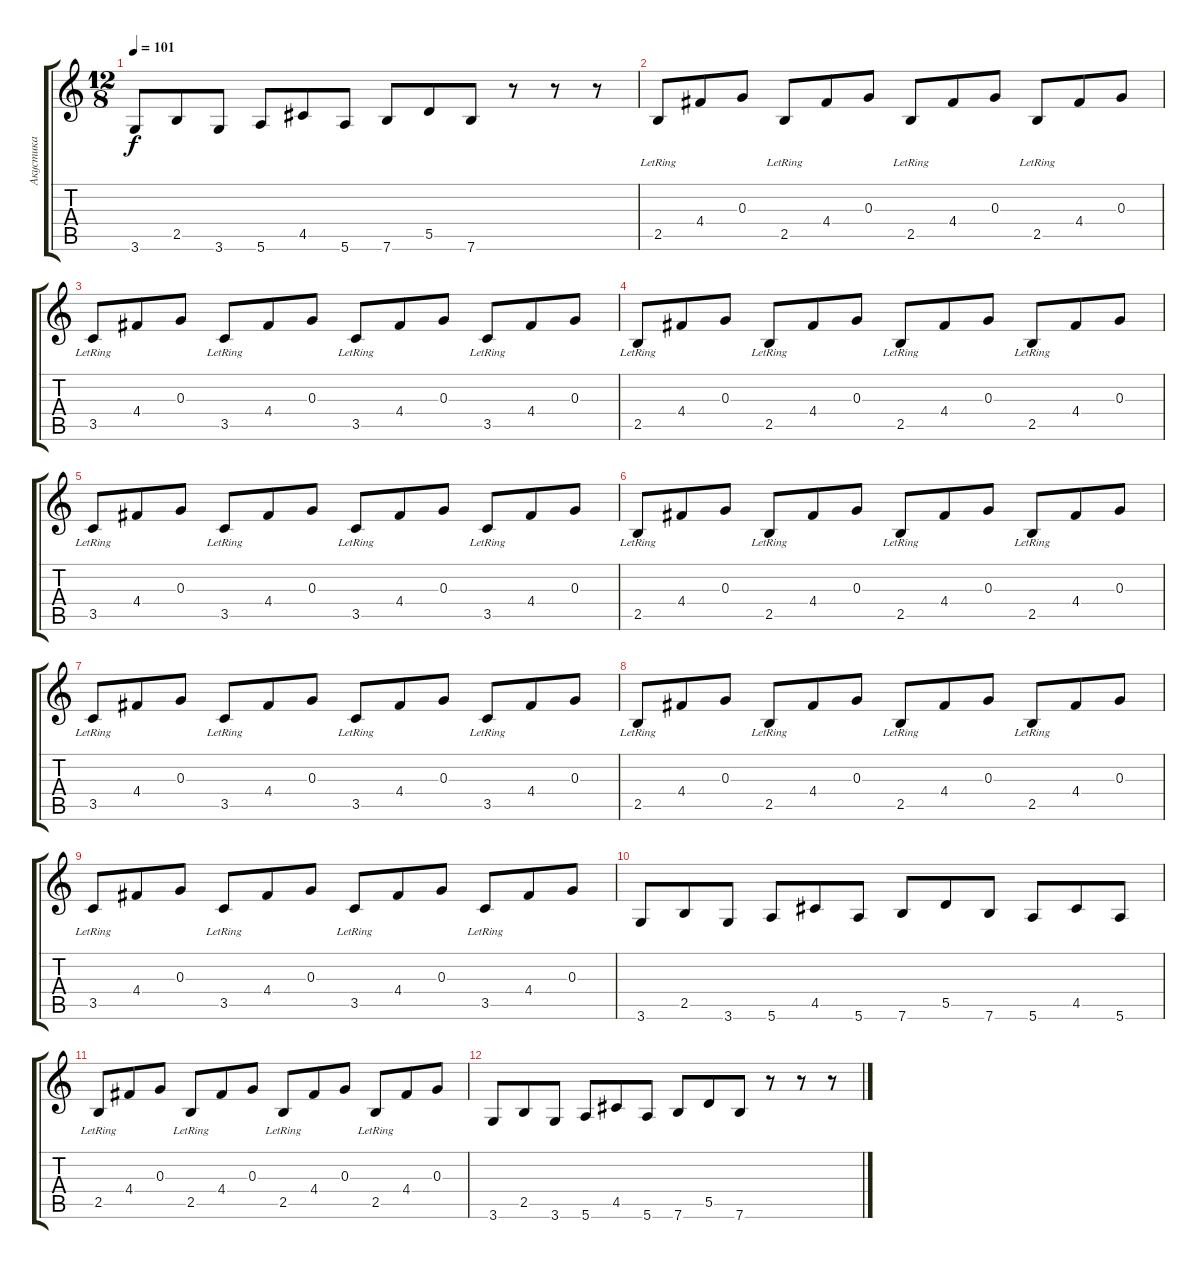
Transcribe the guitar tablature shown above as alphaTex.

\track ("Акустика" "Акустика") {instrument acousticguitarsteel}
\staff {score tabs}
\tuning (E4 B3 G3 D3 A2 E2) {hide}
\ts (12 8)
\tempo 101
\clef g2
\ks c
3.6.8{dy f} 2.5.8 3.6.8 5.6.8 4.5.8 5.6.8 7.6.8 5.5.8 7.6.8 r.8 r.8 r.8 |
2.5{lr}.8 4.4.8 0.3.8 2.5{lr}.8 4.4.8 0.3.8 2.5{lr}.8 4.4.8 0.3.8 2.5{lr}.8 4.4.8 0.3.8 |
3.5{lr}.8 4.4.8 0.3.8 3.5{lr}.8 4.4.8 0.3.8 3.5{lr}.8 4.4.8 0.3.8 3.5{lr}.8 4.4.8 0.3.8 |
2.5{lr}.8 4.4.8 0.3.8 2.5{lr}.8 4.4.8 0.3.8 2.5{lr}.8 4.4.8 0.3.8 2.5{lr}.8 4.4.8 0.3.8 |
3.5{lr}.8 4.4.8 0.3.8 3.5{lr}.8 4.4.8 0.3.8 3.5{lr}.8 4.4.8 0.3.8 3.5{lr}.8 4.4.8 0.3.8 |
2.5{lr}.8 4.4.8 0.3.8 2.5{lr}.8 4.4.8 0.3.8 2.5{lr}.8 4.4.8 0.3.8 2.5{lr}.8 4.4.8 0.3.8 |
3.5{lr}.8 4.4.8 0.3.8 3.5{lr}.8 4.4.8 0.3.8 3.5{lr}.8 4.4.8 0.3.8 3.5{lr}.8 4.4.8 0.3.8 |
2.5{lr}.8 4.4.8 0.3.8 2.5{lr}.8 4.4.8 0.3.8 2.5{lr}.8 4.4.8 0.3.8 2.5{lr}.8 4.4.8 0.3.8 |
3.5{lr}.8 4.4.8 0.3.8 3.5{lr}.8 4.4.8 0.3.8 3.5{lr}.8 4.4.8 0.3.8 3.5{lr}.8 4.4.8 0.3.8 |
3.6.8 2.5.8 3.6.8 5.6.8 4.5.8 5.6.8 7.6.8 5.5.8 7.6.8 5.6.8 4.5.8 5.6.8 |
2.5{lr}.8 4.4.8 0.3.8 2.5{lr}.8 4.4.8 0.3.8 2.5{lr}.8 4.4.8 0.3.8 2.5{lr}.8 4.4.8 0.3.8 |
3.6.8 2.5.8 3.6.8 5.6.8 4.5.8 5.6.8 7.6.8 5.5.8 7.6.8 r.8 r.8 r.8
